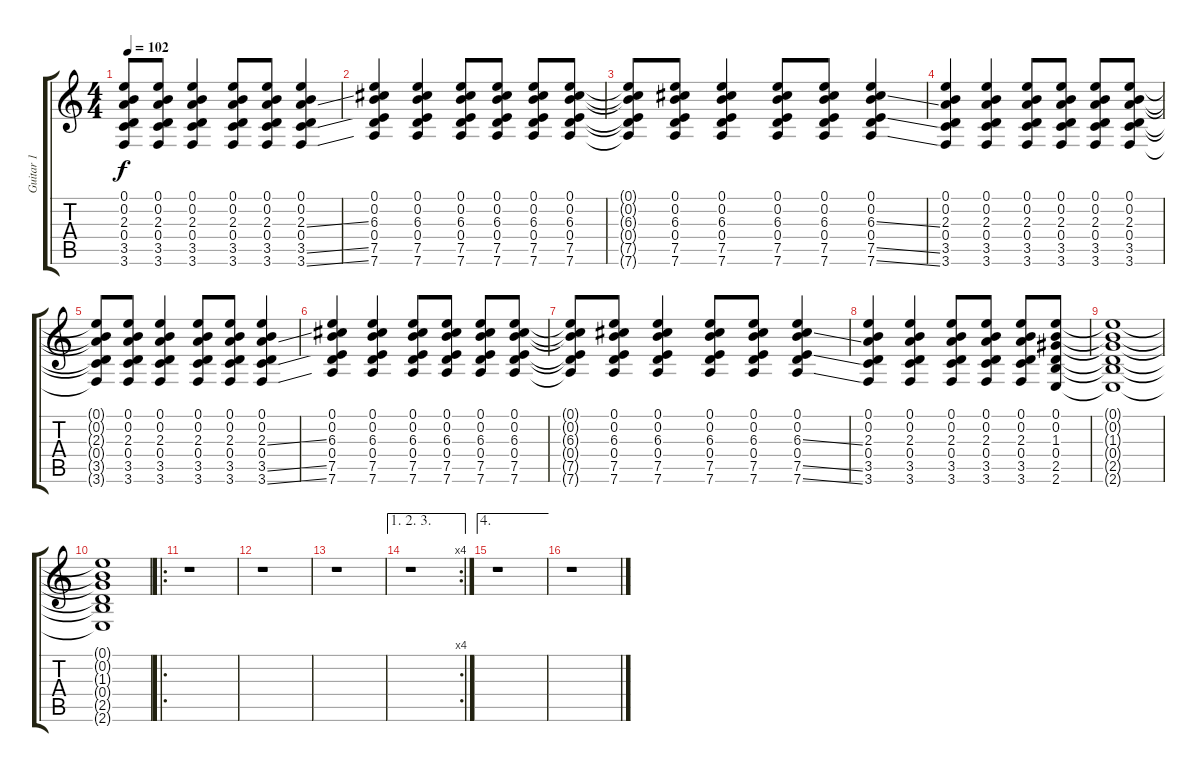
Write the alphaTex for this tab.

\track ("Guitar 1" "Guitar 1") {instrument electricguitarclean}
\staff {score tabs}
\tuning (E4 B3 G3 D3 A2 D2) {hide}
\ts (4 4)
\tempo 102
\clef g2
\ks c
(0.1{t} 0.2{t} 2.3{t} 0.4{t} 3.5{t} 3.6{t}).8{dy f} (0.1 0.2 2.3 0.4 3.5 3.6).8 (0.1 0.2 2.3 0.4 3.5 3.6).4 (0.1 0.2 2.3 0.4 3.5 3.6).8 (0.1 0.2 2.3 0.4 3.5 3.6).8 (0.1 0.2 2.3{ss} 0.4 3.5{ss} 3.6{ss}).4 |
(0.1 0.2 6.3 0.4 7.5 7.6).4 (0.1 0.2 6.3 0.4 7.5 7.6).4 (0.1 0.2 6.3 0.4 7.5 7.6).8 (0.1 0.2 6.3 0.4 7.5 7.6).8 (0.1 0.2 6.3 0.4 7.5 7.6).8 (0.1 0.2 6.3 0.4 7.5 7.6).8 |
(0.1{t} 0.2{t} 6.3{t} 0.4{t} 7.5{t} 7.6{t}).8 (0.1 0.2 6.3 0.4 7.5 7.6).8 (0.1 0.2 6.3 0.4 7.5 7.6).4 (0.1 0.2 6.3 0.4 7.5 7.6).8 (0.1 0.2 6.3 0.4 7.5 7.6).8 (0.1 0.2 6.3{ss} 0.4 7.5{ss} 7.6{ss}).4 |
(0.1 0.2 2.3 0.4 3.5 3.6).4 (0.1 0.2 2.3 0.4 3.5 3.6).4 (0.1 0.2 2.3 0.4 3.5 3.6).8 (0.1 0.2 2.3 0.4 3.5 3.6).8 (0.1 0.2 2.3 0.4 3.5 3.6).8 (0.1 0.2 2.3 0.4 3.5 3.6).8 |
(0.1{t} 0.2{t} 2.3{t} 0.4{t} 3.5{t} 3.6{t}).8 (0.1 0.2 2.3 0.4 3.5 3.6).8 (0.1 0.2 2.3 0.4 3.5 3.6).4 (0.1 0.2 2.3 0.4 3.5 3.6).8 (0.1 0.2 2.3 0.4 3.5 3.6).8 (0.1 0.2 2.3{ss} 0.4 3.5{ss} 3.6{ss}).4 |
(0.1 0.2 6.3 0.4 7.5 7.6).4 (0.1 0.2 6.3 0.4 7.5 7.6).4 (0.1 0.2 6.3 0.4 7.5 7.6).8 (0.1 0.2 6.3 0.4 7.5 7.6).8 (0.1 0.2 6.3 0.4 7.5 7.6).8 (0.1 0.2 6.3 0.4 7.5 7.6).8 |
(0.1{t} 0.2{t} 6.3{t} 0.4{t} 7.5{t} 7.6{t}).8 (0.1 0.2 6.3 0.4 7.5 7.6).8 (0.1 0.2 6.3 0.4 7.5 7.6).4 (0.1 0.2 6.3 0.4 7.5 7.6).8 (0.1 0.2 6.3 0.4 7.5 7.6).8 (0.1 0.2 6.3{ss} 0.4 7.5{ss} 7.6{ss}).4 |
(0.1 0.2 2.3 0.4 3.5 3.6).4 (0.1 0.2 2.3 0.4 3.5 3.6).4 (0.1 0.2 2.3 0.4 3.5 3.6).8 (0.1 0.2 2.3 0.4 3.5 3.6).8 (0.1 0.2 2.3 0.4 3.5 3.6).8 (0.1 0.2 1.3 0.4 2.5 2.6).8 |
(0.1{t} 0.2{t} 1.3{t} 0.4{t} 2.5{t} 2.6{t}).1 |
(0.1{t} 0.2{t} 1.3{t} 0.4{t} 2.5{t} 2.6{t}).1 |
\ro
r.1 |
r.1 |
r.1 |
\ae (1 2 3)
\rc 4
r.1 |
\ae 4
r.1 |
r.1
